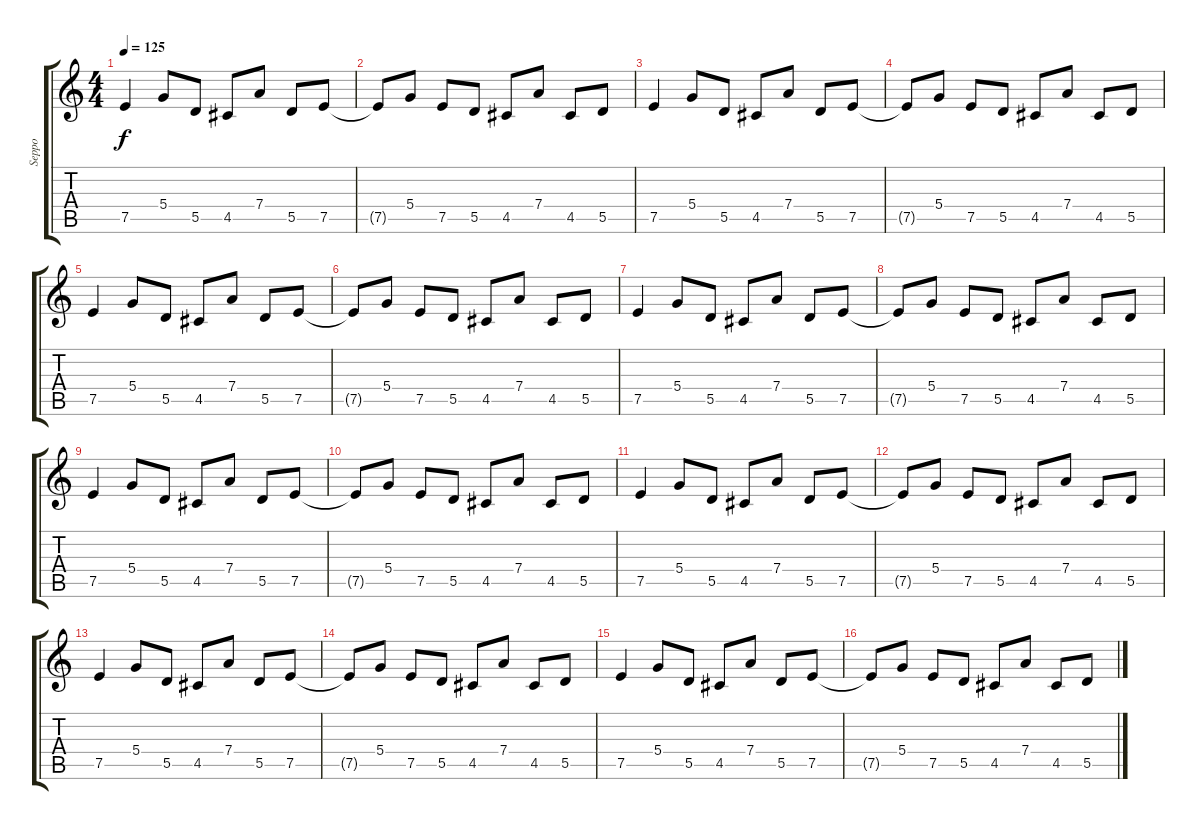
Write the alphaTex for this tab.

\track ("Seppo" "Seppo") {instrument overdrivenguitar}
\staff {score tabs}
\tuning (E4 B3 G3 D3 A2 E2) {hide}
\ts (4 4)
\tempo 125
\clef g2
\ks c
7.5.4{dy f instrument overdrivenguitar} 5.4.8 5.5.8 4.5.8 7.4.8 5.5.8 7.5.8 |
7.5{t}.8 5.4.8 7.5.8 5.5.8 4.5.8 7.4.8 4.5.8 5.5.8 |
7.5.4 5.4.8 5.5.8 4.5.8 7.4.8 5.5.8 7.5.8 |
7.5{t}.8 5.4.8 7.5.8 5.5.8 4.5.8 7.4.8 4.5.8 5.5.8 |
7.5.4 5.4.8 5.5.8 4.5.8 7.4.8 5.5.8 7.5.8 |
7.5{t}.8 5.4.8 7.5.8 5.5.8 4.5.8 7.4.8 4.5.8 5.5.8 |
7.5.4 5.4.8 5.5.8 4.5.8 7.4.8 5.5.8 7.5.8 |
7.5{t}.8 5.4.8 7.5.8 5.5.8 4.5.8 7.4.8 4.5.8 5.5.8 |
7.5.4 5.4.8 5.5.8 4.5.8 7.4.8 5.5.8 7.5.8 |
7.5{t}.8 5.4.8 7.5.8 5.5.8 4.5.8 7.4.8 4.5.8 5.5.8 |
7.5.4 5.4.8 5.5.8 4.5.8 7.4.8 5.5.8 7.5.8 |
7.5{t}.8 5.4.8 7.5.8 5.5.8 4.5.8 7.4.8 4.5.8 5.5.8 |
7.5.4 5.4.8 5.5.8 4.5.8 7.4.8 5.5.8 7.5.8 |
7.5{t}.8 5.4.8 7.5.8 5.5.8 4.5.8 7.4.8 4.5.8 5.5.8 |
7.5.4 5.4.8 5.5.8 4.5.8 7.4.8 5.5.8 7.5.8 |
7.5{t}.8 5.4.8 7.5.8 5.5.8 4.5.8 7.4.8 4.5.8 5.5.8
